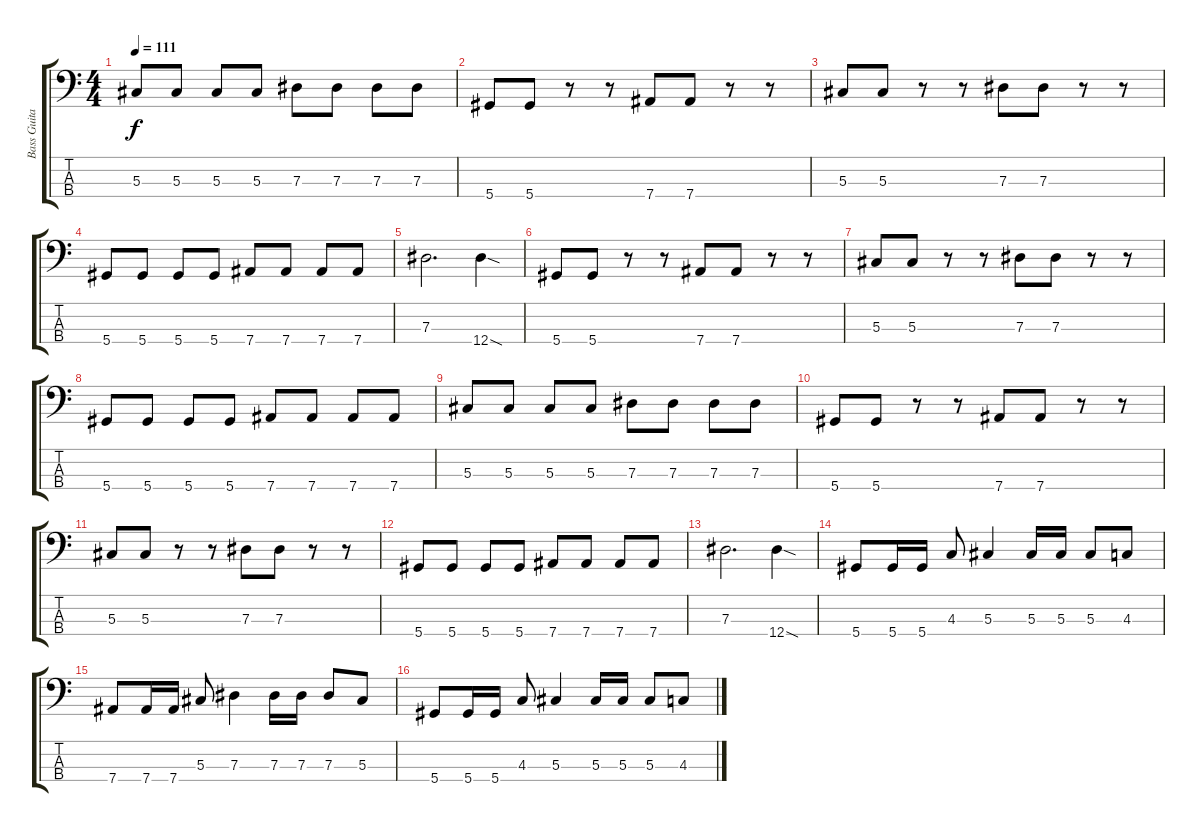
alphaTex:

\track ("Bass Guitar" "Bass Guita") {instrument electricbassfinger}
\staff {score tabs}
\tuning (Gb2 Db2 Ab1 Eb1) {hide}
\ts (4 4)
\tempo 111
\clef f4
\ks c
5.3.8{dy f} 5.3.8 5.3.8 5.3.8 7.3.8 7.3.8 7.3.8 7.3.8 |
5.4.8 5.4.8 r.8 r.8 7.4.8 7.4.8 r.8 r.8 |
5.3.8 5.3.8 r.8 r.8 7.3.8 7.3.8 r.8 r.8 |
5.4.8 5.4.8 5.4.8 5.4.8 7.4.8 7.4.8 7.4.8 7.4.8 |
7.3.2{d} 12.4{sod}.4 |
5.4.8 5.4.8 r.8 r.8 7.4.8 7.4.8 r.8 r.8 |
5.3.8 5.3.8 r.8 r.8 7.3.8 7.3.8 r.8 r.8 |
5.4.8 5.4.8 5.4.8 5.4.8 7.4.8 7.4.8 7.4.8 7.4.8 |
5.3.8 5.3.8 5.3.8 5.3.8 7.3.8 7.3.8 7.3.8 7.3.8 |
5.4.8 5.4.8 r.8 r.8 7.4.8 7.4.8 r.8 r.8 |
5.3.8 5.3.8 r.8 r.8 7.3.8 7.3.8 r.8 r.8 |
5.4.8 5.4.8 5.4.8 5.4.8 7.4.8 7.4.8 7.4.8 7.4.8 |
7.3.2{d} 12.4{sod}.4 |
5.4.8 5.4.16 5.4.16 4.3.8 5.3.4 5.3.16 5.3.16 5.3.8 4.3.8 |
7.4.8 7.4.16 7.4.16 5.3.8 7.3.4 7.3.16 7.3.16 7.3.8 5.3.8 |
5.4.8 5.4.16 5.4.16 4.3.8 5.3.4 5.3.16 5.3.16 5.3.8 4.3.8
